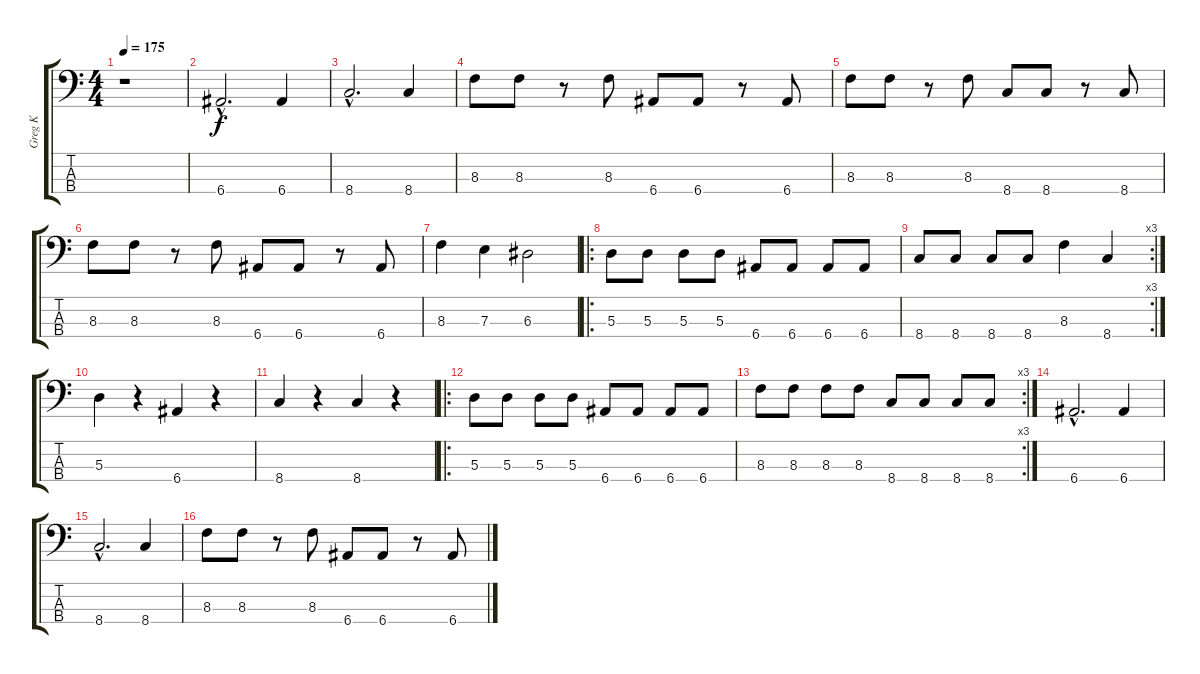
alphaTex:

\track ("Greg K" "Greg K") {instrument electricbasspick}
\staff {score tabs}
\tuning (G2 D2 A1 E1) {hide}
\ts (4 4)
\tempo 175
\clef f4
\ks c
r.1{dy f instrument electricbasspick} |
6.4{hac}.2{d} 6.4.4 |
8.4{hac}.2{d} 8.4.4 |
8.3.8 8.3.8 r.8 8.3.8 6.4.8 6.4.8 r.8 6.4.8 |
8.3.8 8.3.8 r.8 8.3.8 8.4.8 8.4.8 r.8 8.4.8 |
8.3.8 8.3.8 r.8 8.3.8 6.4.8 6.4.8 r.8 6.4.8 |
8.3.4 7.3.4 6.3.2 |
\ro
5.3.8 5.3.8 5.3.8 5.3.8 6.4.8 6.4.8 6.4.8 6.4.8 |
\rc 3
8.4.8 8.4.8 8.4.8 8.4.8 8.3.4 8.4.4 |
5.3.4 r.4 6.4.4 r.4 |
8.4.4 r.4 8.4.4 r.4 |
\ro
5.3.8 5.3.8 5.3.8 5.3.8 6.4.8 6.4.8 6.4.8 6.4.8 |
\rc 3
8.3.8 8.3.8 8.3.8 8.3.8 8.4.8 8.4.8 8.4.8 8.4.8 |
6.4{hac}.2{d} 6.4.4 |
8.4{hac}.2{d} 8.4.4 |
8.3.8 8.3.8 r.8 8.3.8 6.4.8 6.4.8 r.8 6.4.8
